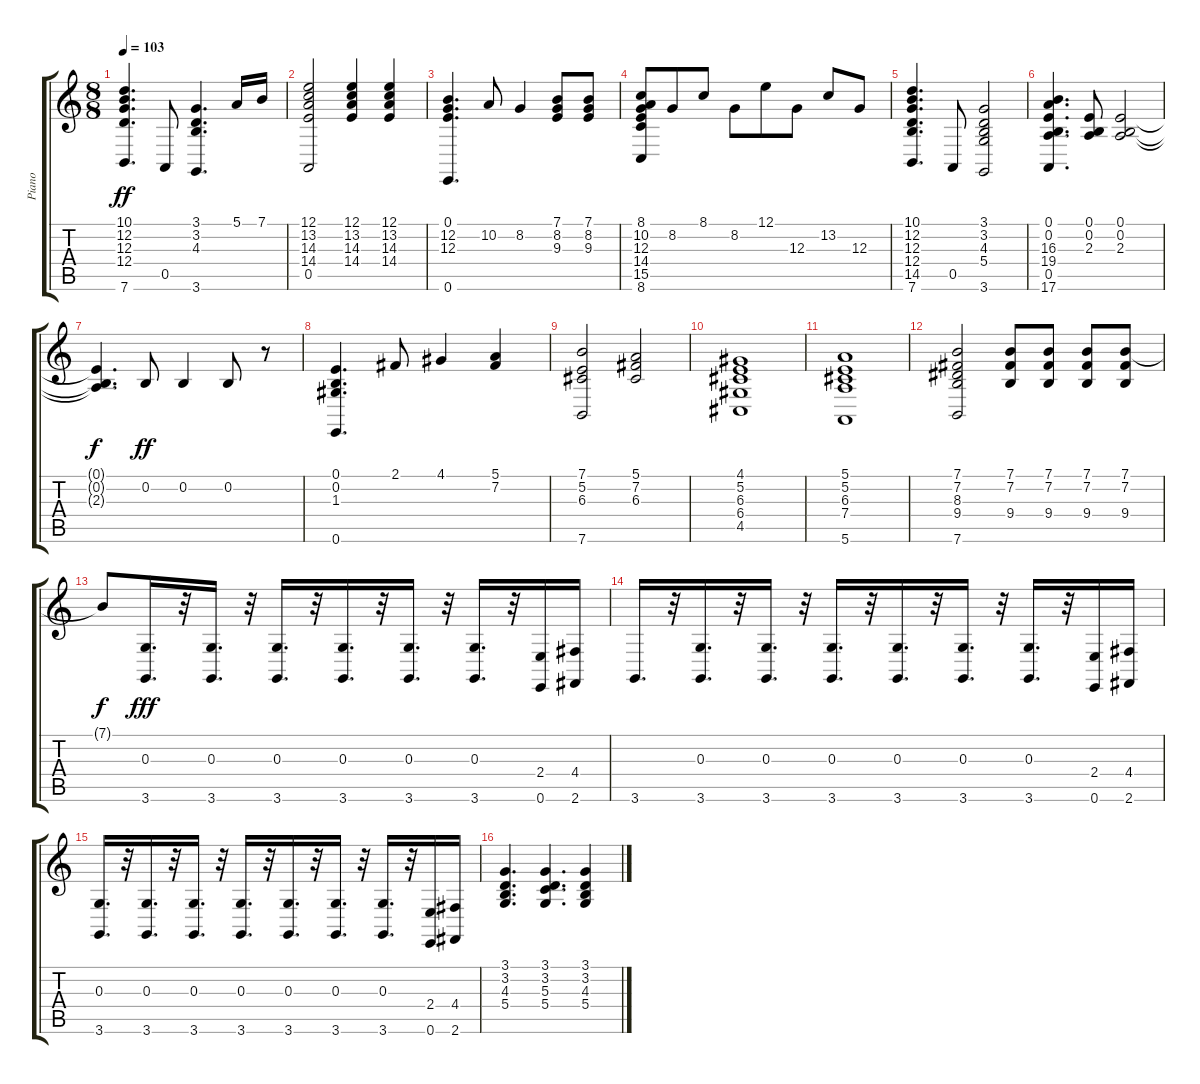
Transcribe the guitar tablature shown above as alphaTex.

\track ("Piano" "Piano") {instrument electricgrandpiano}
\staff {score tabs}
\tuning (E4 B3 G3 D3 A2 E2) {hide}
\ts (8 8)
\tempo 103
\clef g2
\ks c
(10.1 12.2 12.3 12.4 7.6).4{d dy ff} 0.5.8 (3.1 3.2 4.3 3.6).4{d} 5.1.16 7.1.16 |
(12.1 13.2 14.3 14.4 0.5).2 (12.1 13.2 14.3 14.4).4 (12.1 13.2 14.3 14.4).4 |
(0.1 12.2 12.3 0.6).4{d} 10.2.8 8.2.4 (7.1 8.2 9.3).8 (7.1 8.2 9.3).8 |
(8.1 10.2 12.3 14.4 15.5 8.6).8 8.2.8 8.1.8 8.2.8 12.1.8 12.3.8 13.2.8 12.3.8 |
(10.1 12.2 12.3 12.4 14.5 7.6).4{d} 0.5.8 (3.1 3.2 4.3 5.4 3.6).2 |
(0.1 0.2 16.3 19.4 0.5 17.6).4{d} (0.1 0.2 2.3).8 (0.1 0.2 2.3).2 |
(0.1{t} 0.2{t} 2.3{t}).4{d dy f} 0.2.8{dy ff} 0.2.4 0.2.8 r.8 |
(0.1 0.2 1.3 0.6).4{d} 2.1.8 4.1.4 (5.1 7.2).4 |
(7.1 5.2 6.3 7.6).2 (5.1 7.2 6.3).2 |
(4.1 5.2 6.3 6.4 4.5).1 |
(5.1 5.2 6.3 7.4 5.6).1 |
(7.1 7.2 8.3 9.4 7.6).2 (7.1 7.2 9.4).8 (7.1 7.2 9.4).8 (7.1 7.2 9.4).8 (7.1 7.2 9.4).8 |
7.1{t}.8{dy f} (0.3 3.6).16{d dy fff} r.32 (0.3 3.6).16{d} r.32 (0.3 3.6).16{d} r.32 (0.3 3.6).16{d} r.32 (0.3 3.6).16{d} r.32 (0.3 3.6).16{d} r.32 (2.4 0.6).16 (4.4 2.6).16 |
3.6.16{d} r.32 (0.3 3.6).16{d} r.32 (0.3 3.6).16{d} r.32 (0.3 3.6).16{d} r.32 (0.3 3.6).16{d} r.32 (0.3 3.6).16{d} r.32 (0.3 3.6).16{d} r.32 (2.4 0.6).16 (4.4 2.6).16 |
(0.3 3.6).16{d} r.32 (0.3 3.6).16{d} r.32 (0.3 3.6).16{d} r.32 (0.3 3.6).16{d} r.32 (0.3 3.6).16{d} r.32 (0.3 3.6).16{d} r.32 (0.3 3.6).16{d} r.32 (2.4 0.6).16 (4.4 2.6).16 |
(3.1 3.2 4.3 5.4).4{d} (3.1 3.2 5.3 5.4).4{d} (3.1 3.2 4.3 5.4).4
